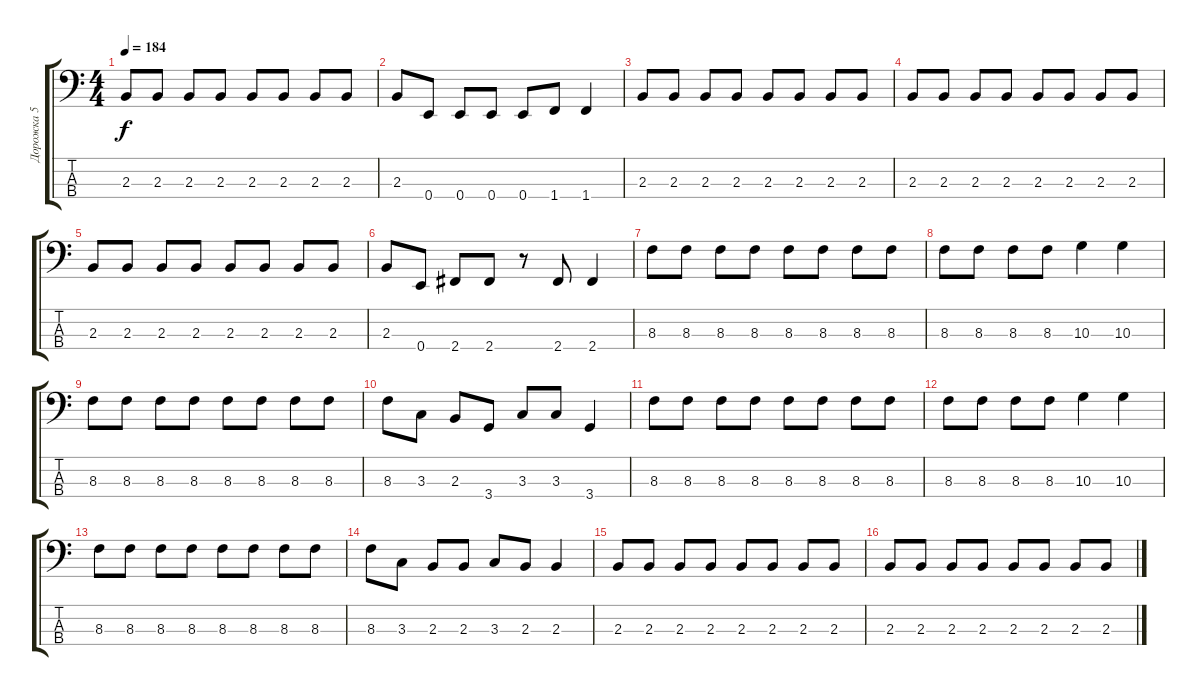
\track ("Дорожка 5" "Дорожка 5") {instrument electricbassfinger}
\staff {score tabs}
\tuning (G2 D2 A1 E1) {hide}
\ts (4 4)
\tempo 184
\clef f4
\ks c
2.3.8{dy f} 2.3.8 2.3.8 2.3.8 2.3.8 2.3.8 2.3.8 2.3.8 |
2.3.8 0.4.8 0.4.8 0.4.8 0.4.8 1.4.8 1.4.4 |
2.3.8 2.3.8 2.3.8 2.3.8 2.3.8 2.3.8 2.3.8 2.3.8 |
2.3.8 2.3.8 2.3.8 2.3.8 2.3.8 2.3.8 2.3.8 2.3.8 |
2.3.8 2.3.8 2.3.8 2.3.8 2.3.8 2.3.8 2.3.8 2.3.8 |
2.3.8 0.4.8 2.4.8 2.4.8 r.8 2.4.8 2.4.4 |
8.3.8 8.3.8 8.3.8 8.3.8 8.3.8 8.3.8 8.3.8 8.3.8 |
8.3.8 8.3.8 8.3.8 8.3.8 10.3.4 10.3.4 |
8.3.8 8.3.8 8.3.8 8.3.8 8.3.8 8.3.8 8.3.8 8.3.8 |
8.3.8 3.3.8 2.3.8 3.4.8 3.3.8 3.3.8 3.4.4 |
8.3.8 8.3.8 8.3.8 8.3.8 8.3.8 8.3.8 8.3.8 8.3.8 |
8.3.8 8.3.8 8.3.8 8.3.8 10.3.4 10.3.4 |
8.3.8 8.3.8 8.3.8 8.3.8 8.3.8 8.3.8 8.3.8 8.3.8 |
8.3.8 3.3.8 2.3.8 2.3.8 3.3.8 2.3.8 2.3.4 |
2.3.8 2.3.8 2.3.8 2.3.8 2.3.8 2.3.8 2.3.8 2.3.8 |
2.3.8 2.3.8 2.3.8 2.3.8 2.3.8 2.3.8 2.3.8 2.3.8
